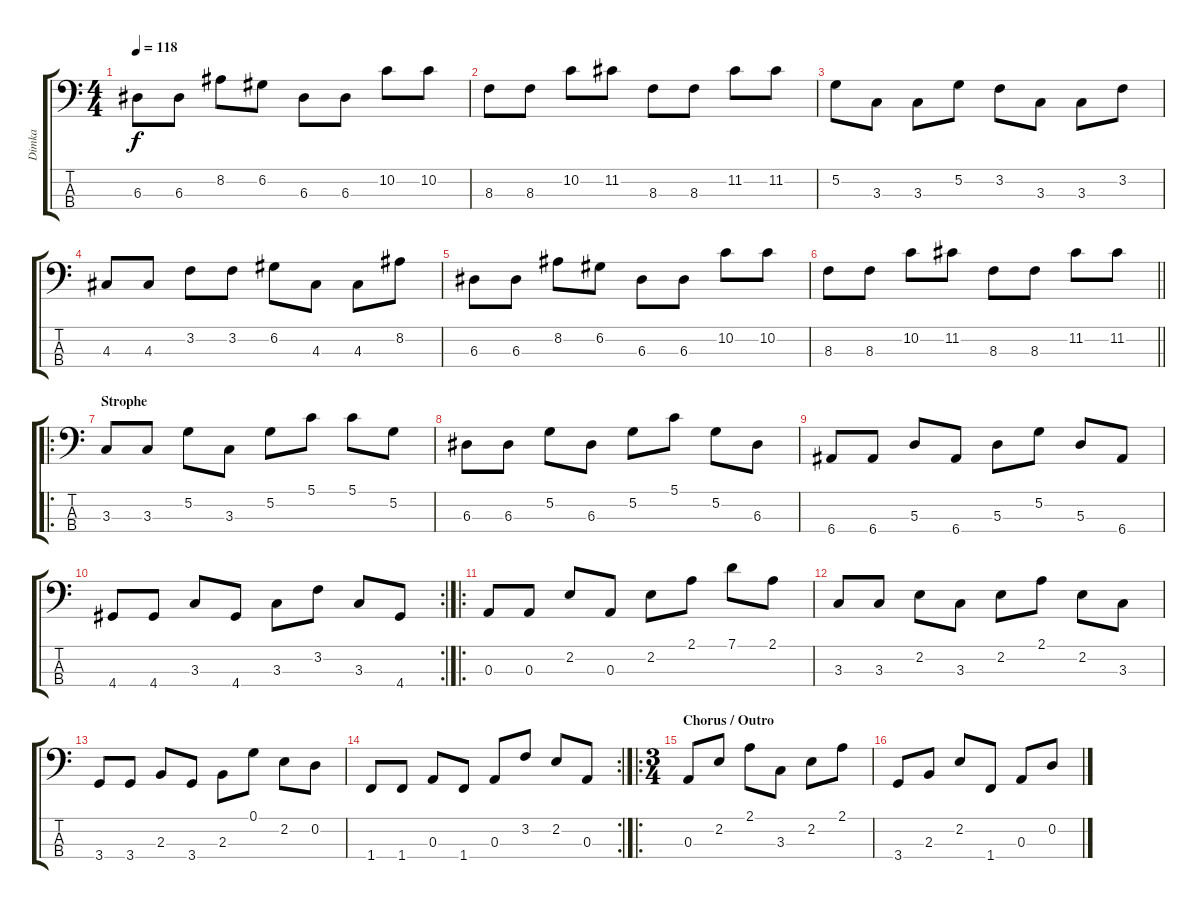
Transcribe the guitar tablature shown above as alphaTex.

\track ("Dimka" "Dimka") {instrument electricbassfinger}
\staff {score tabs}
\tuning (G2 D2 A1 E1) {hide}
\ts (4 4)
\tempo 118
\clef f4
\ks c
6.3.8{dy f} 6.3.8 8.2.8 6.2.8 6.3.8 6.3.8 10.2.8 10.2.8 |
8.3.8 8.3.8 10.2.8 11.2.8 8.3.8 8.3.8 11.2.8 11.2.8 |
5.2.8 3.3.8 3.3.8 5.2.8 3.2.8 3.3.8 3.3.8 3.2.8 |
4.3.8 4.3.8 3.2.8 3.2.8 6.2.8 4.3.8 4.3.8 8.2.8 |
6.3.8 6.3.8 8.2.8 6.2.8 6.3.8 6.3.8 10.2.8 10.2.8 |
\barLineRight lightlight
8.3.8 8.3.8 10.2.8 11.2.8 8.3.8 8.3.8 11.2.8 11.2.8 |
\ro
\section ("" "Strophe")
3.3.8 3.3.8 5.2.8 3.3.8 5.2.8 5.1.8 5.1.8 5.2.8 |
6.3.8 6.3.8 5.2.8 6.3.8 5.2.8 5.1.8 5.2.8 6.3.8 |
6.4.8 6.4.8 5.3.8 6.4.8 5.3.8 5.2.8 5.3.8 6.4.8 |
\rc 2
4.4.8 4.4.8 3.3.8 4.4.8 3.3.8 3.2.8 3.3.8 4.4.8 |
\ro
0.3.8 0.3.8 2.2.8 0.3.8 2.2.8 2.1.8 7.1.8 2.1.8 |
3.3.8 3.3.8 2.2.8 3.3.8 2.2.8 2.1.8 2.2.8 3.3.8 |
3.4.8 3.4.8 2.3.8 3.4.8 2.3.8 0.1.8 2.2.8 0.2.8 |
\rc 2
1.4.8 1.4.8 0.3.8 1.4.8 0.3.8 3.2.8 2.2.8 0.3.8 |
\ro
\ts (3 4)
\section ("" "Chorus / Outro")
0.3.8 2.2.8 2.1.8 3.3.8 2.2.8 2.1.8 |
3.4.8 2.3.8 2.2.8 1.4.8 0.3.8 0.2.8
